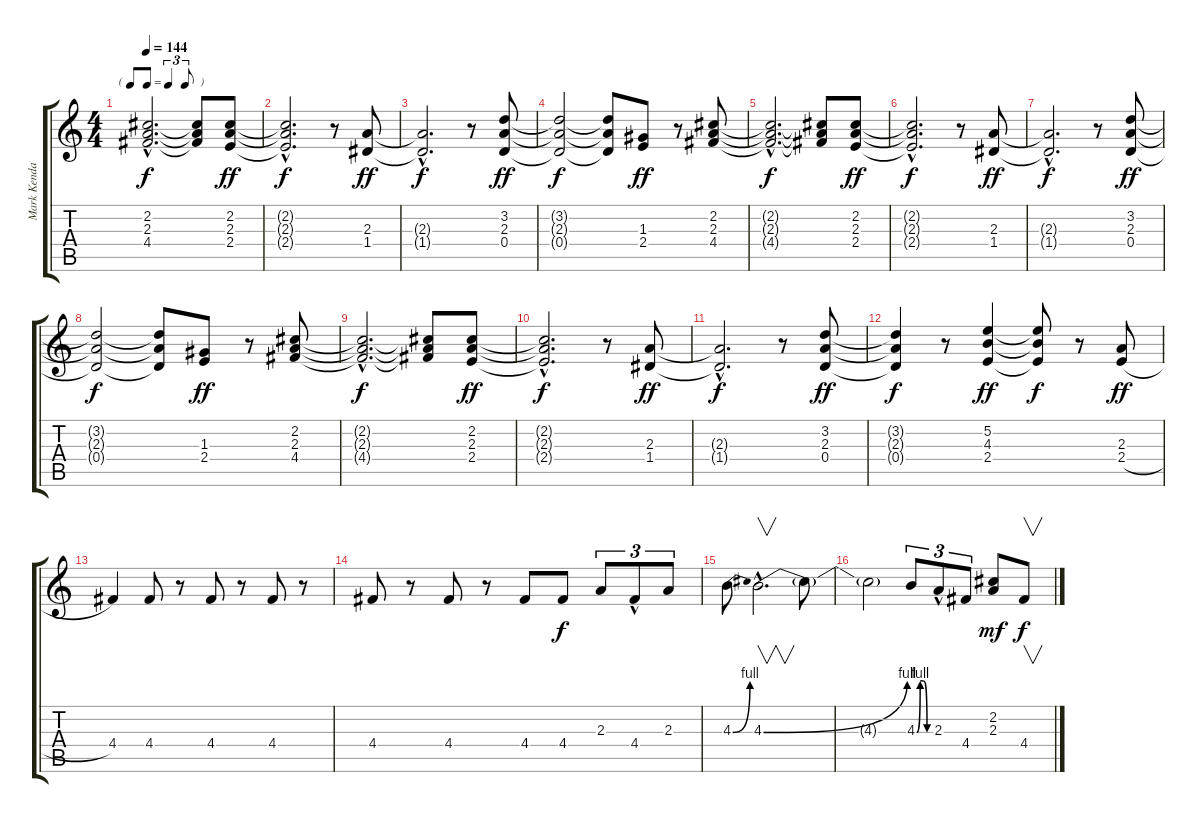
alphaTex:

\track ("Mark Kendall (clean)" "Mark Kenda") {instrument electricguitarclean}
\staff {score tabs}
\tuning (E4 B3 G3 D3 A2 E2) {hide}
\ts (4 4)
\tf triplet8th
\tempo 144
\clef g2
\ks c
(2.2{hac t} 2.3{hac t} 4.4{hac t}).2{d dy f} (2.2{t} 2.3{t} 4.4{t}).8 (2.2 2.3 2.4).8{dy ff} |
(2.2{hac t} 2.3{hac t} 2.4{hac t}).2{d dy f} r.8 (2.3 1.4).8{dy ff} |
(2.3{hac t} 1.4{hac t}).2{d dy f} r.8 (3.2 2.3 0.4).8{dy ff} |
(3.2{t} 2.3{t} 0.4{t}).2{dy f} (3.2{t} 2.3{t} 0.4{t}).8 (1.3 2.4).8{dy ff} r.8 (2.2 2.3 4.4).8 |
(2.2{hac t} 2.3{hac t} 4.4{hac t}).2{d dy f} (2.2{t} 2.3{t} 4.4{t}).8 (2.2 2.3 2.4).8{dy ff} |
(2.2{hac t} 2.3{hac t} 2.4{hac t}).2{d dy f} r.8 (2.3 1.4).8{dy ff} |
(2.3{hac t} 1.4{hac t}).2{d dy f} r.8 (3.2 2.3 0.4).8{dy ff} |
(3.2{t} 2.3{t} 0.4{t}).2{dy f} (3.2{t} 2.3{t} 0.4{t}).8 (1.3 2.4).8{dy ff} r.8 (2.2 2.3 4.4).8 |
(2.2{hac t} 2.3{hac t} 4.4{hac t}).2{d dy f} (2.2{t} 2.3{t} 4.4{t}).8 (2.2 2.3 2.4).8{dy ff} |
(2.2{hac t} 2.3{hac t} 2.4{hac t}).2{d dy f} r.8 (2.3 1.4).8{dy ff} |
(2.3{hac t} 1.4{hac t}).2{d dy f} r.8 (3.2 2.3 0.4).8{dy ff} |
(3.2{t} 2.3{t} 0.4{t}).4{dy f} r.8 (5.2 4.3 2.4).4{dy ff} (5.2{t} 4.3{t} 2.4{t}).8{dy f} r.8 (2.3 2.4{h}).8{dy ff} |
4.4.4 4.4.8 r.8 4.4.8 r.8 4.4.8 r.8 |
4.4.8 r.8 4.4.8 r.8 4.4.8 4.4.8{dy f} 2.3.8{tu (3 2)} 4.4{hac}.8{tu (3 2)} 2.3.8{tu (3 2)} |
4.3{be (bend 0 0 60 4)}.8 4.3{be (bend 0 0 60 4) hac}.2{v d} 4.3{t}.8 |
4.3{t}.2 4.3{be (custom 0 0 15 4 30 4 45 0 60 0)}.8{tu (3 2)} 2.3{hac}.8{tu (3 2)} 4.4.8{tu (3 2)} (2.2 2.3).8{dy mf} 4.4.8{v dy f}
